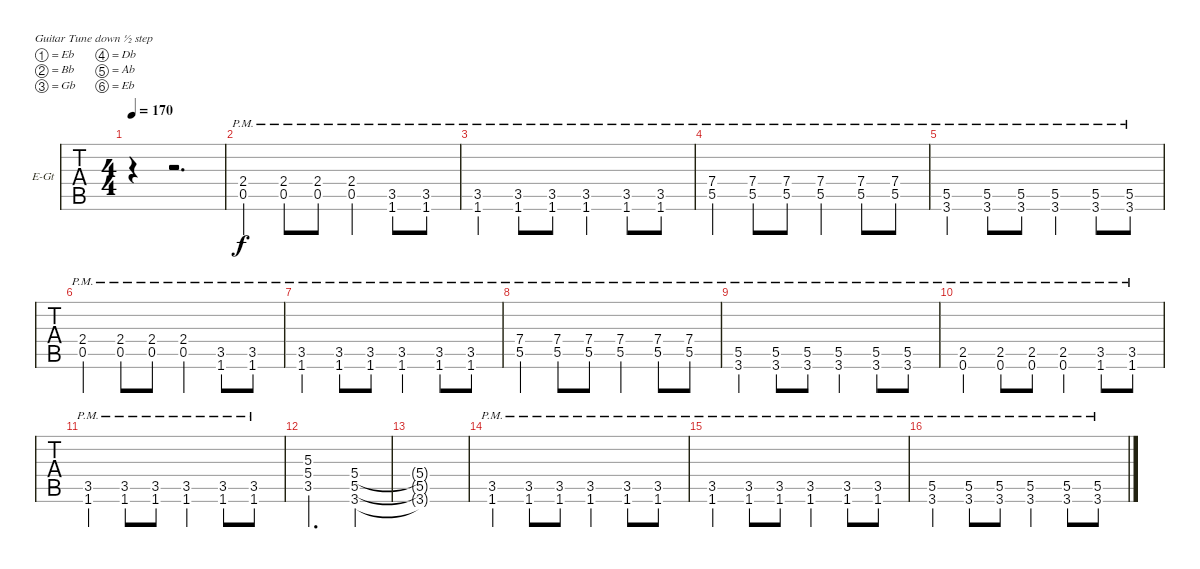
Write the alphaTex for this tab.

\bracketExtendMode groupsimilarinstruments
\firstSystemTrackNameOrientation horizontal
\otherSystemsTrackNameOrientation horizontal
\track ("Илья Мамонтов" "E-Gt") {instrument distortionguitar}
\staff {tabs}
\tuning (Eb4 Bb3 Gb3 Db3 Ab2 Eb2)
\ts (4 4)
\tempo 170
\clef g2
\ks c
r.4{dy f} r.2{d} |
(2.4{pm} 0.5{pm}).4 (2.4{pm} 0.5{pm}).8 (2.4{pm} 0.5{pm}).8 (2.4{pm} 0.5{pm}).4 (3.5{pm} 1.6{pm}).8 (3.5{pm} 1.6{pm}).8 |
(3.5{pm} 1.6{pm}).4 (3.5{pm} 1.6{pm}).8 (3.5{pm} 1.6{pm}).8 (3.5{pm} 1.6{pm}).4 (3.5{pm} 1.6{pm}).8 (3.5{pm} 1.6{pm}).8 |
(7.4{pm} 5.5{pm}).4 (7.4{pm} 5.5{pm}).8 (7.4{pm} 5.5{pm}).8 (7.4{pm} 5.5{pm}).4 (7.4{pm} 5.5{pm}).8 (7.4{pm} 5.5{pm}).8 |
(5.5{pm} 3.6{pm}).4 (5.5{pm} 3.6{pm}).8 (5.5{pm} 3.6{pm}).8 (5.5{pm} 3.6{pm}).4 (5.5{pm} 3.6{pm}).8 (5.5{pm} 3.6{pm}).8 |
(2.4{pm} 0.5{pm}).4 (2.4{pm} 0.5{pm}).8 (2.4{pm} 0.5{pm}).8 (2.4{pm} 0.5{pm}).4 (3.5{pm} 1.6{pm}).8 (3.5{pm} 1.6{pm}).8 |
(3.5{pm} 1.6{pm}).4 (3.5{pm} 1.6{pm}).8 (3.5{pm} 1.6{pm}).8 (3.5{pm} 1.6{pm}).4 (3.5{pm} 1.6{pm}).8 (3.5{pm} 1.6{pm}).8 |
(7.4{pm} 5.5{pm}).4 (7.4{pm} 5.5{pm}).8 (7.4{pm} 5.5{pm}).8 (7.4{pm} 5.5{pm}).4 (7.4{pm} 5.5{pm}).8 (7.4{pm} 5.5{pm}).8 |
(5.5{pm} 3.6{pm}).4 (5.5{pm} 3.6{pm}).8 (5.5{pm} 3.6{pm}).8 (5.5{pm} 3.6{pm}).4 (5.5{pm} 3.6{pm}).8 (5.5{pm} 3.6{pm}).8 |
(2.5{pm} 0.6{pm}).4 (2.5{pm} 0.6{pm}).8 (2.5{pm} 0.6{pm}).8 (2.5{pm} 0.6{pm}).4 (3.5{pm} 1.6{pm}).8 (3.5{pm} 1.6{pm}).8 |
(3.5{pm} 1.6{pm}).4 (3.5{pm} 1.6{pm}).8 (3.5{pm} 1.6{pm}).8 (3.5{pm} 1.6{pm}).4 (3.5{pm} 1.6{pm}).8 (3.5{pm} 1.6{pm}).8 |
(5.3 5.4 3.5).2{d} (5.4 5.5 3.6).4 |
(5.4{t} 5.5{t} 3.6{t}).1 |
(3.5{pm} 1.6{pm}).4 (3.5{pm} 1.6{pm}).8 (3.5{pm} 1.6{pm}).8 (3.5{pm} 1.6{pm}).4 (3.5{pm} 1.6{pm}).8 (3.5{pm} 1.6{pm}).8 |
(3.5{pm} 1.6{pm}).4 (3.5{pm} 1.6{pm}).8 (3.5{pm} 1.6{pm}).8 (3.5{pm} 1.6{pm}).4 (3.5{pm} 1.6{pm}).8 (3.5{pm} 1.6{pm}).8 |
(5.5{pm} 3.6{pm}).4 (5.5{pm} 3.6{pm}).8 (5.5{pm} 3.6{pm}).8 (5.5{pm} 3.6{pm}).4 (5.5{pm} 3.6{pm}).8 (5.5{pm} 3.6{pm}).8
